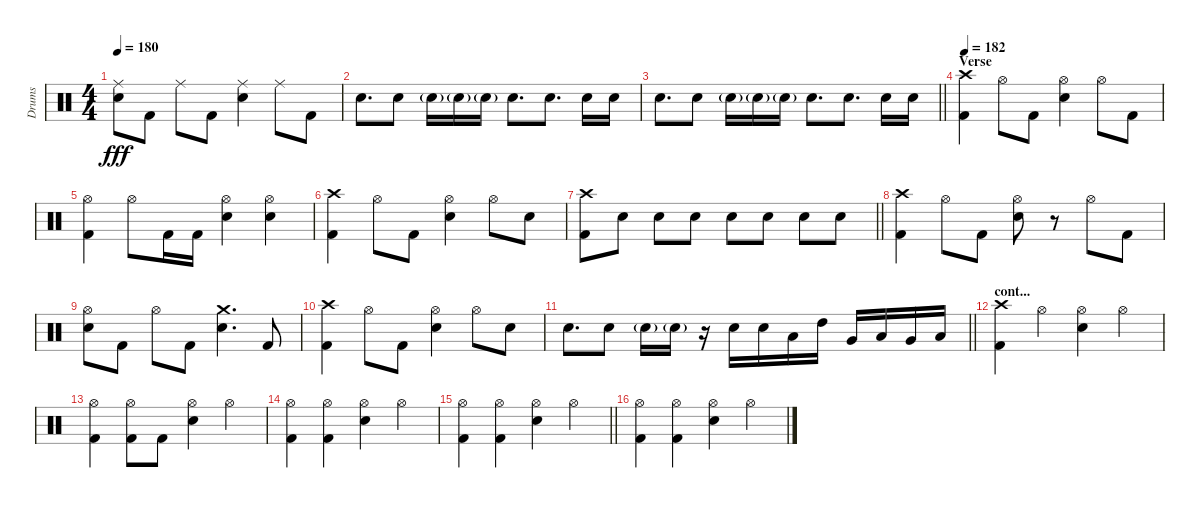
\track ("Drums" "Drums") {instrument percussion}
\staff
\articulation defaults
\ts (4 4)
\tempo 180
\clef neutral
\ks c
("Ride (middle)" "Snare (hit) 2").8{dy fff} "Kick (hit) 2".8 "Ride (middle)".8 "Kick (hit) 2".8 ("Ride (middle)" "Snare (hit) 2").4 "Ride (middle)".8 "Kick (hit) 2".8 |
"Snare (hit) 2".8{d} "Snare (hit) 2".8 "Snare (hit) 2"{g}.16 "Snare (hit) 2"{g}.16 "Snare (hit) 2"{g}.16 "Snare (hit) 2".8{d} "Snare (hit) 2".8{d} "Snare (hit) 2".16 "Snare (hit) 2".16 |
\barLineRight lightlight "Snare (hit) 2".8{d} "Snare (hit) 2".8 "Snare (hit) 2"{g}.16 "Snare (hit) 2"{g}.16 "Snare (hit) 2"{g}.16 "Snare (hit) 2".8{d} "Snare (hit) 2".8{d} "Snare (hit) 2".16 "Snare (hit) 2".16
|
\section ("" "Verse")
\tempo 182
("Crash high (hit)" "Kick (hit) 2").4 "Hi-Hat (open)".8 "Kick (hit) 2".8 ("Hi-Hat (open)" "Snare (hit) 2").4 "Hi-Hat (open)".8 "Kick (hit) 2".8 |
("Hi-Hat (open)" "Kick (hit) 2").4 "Hi-Hat (open)".8 "Kick (hit) 2".16 "Kick (hit) 2".16 ("Hi-Hat (open)" "Snare (hit) 2").4 ("Hi-Hat (open)" "Snare (hit) 2").4 |
("Crash high (hit)" "Kick (hit) 2").4 "Hi-Hat (open)".8 "Kick (hit) 2".8 ("Hi-Hat (open)" "Snare (hit) 2").4 "Hi-Hat (open)".8 "Snare (hit) 2".8 |
\barLineRight lightlight
("Crash high (hit)" "Kick (hit) 2").8 "Snare (hit) 2".8 "Snare (hit) 2".8 "Snare (hit) 2".8 "Snare (hit) 2".8 "Snare (hit) 2".8 "Snare (hit) 2".8 "Snare (hit) 2".8 |
("Crash high (hit)" "Kick (hit) 2").4 "Hi-Hat (open)".8 "Kick (hit) 2".8 ("Hi-Hat (open)" "Snare (hit) 2").8 r.8 "Hi-Hat (open)".8 "Kick (hit) 2".8 |
("Hi-Hat (open)" "Snare (hit) 2").8 "Kick (hit) 2".8 "Hi-Hat (open)".8 "Kick (hit) 2".8 ("Crash medium (hit)" "Snare (hit) 2").4{d} "Kick (hit) 2".8 |
("Crash high (hit)" "Kick (hit) 2").4 "Hi-Hat (open)".8 "Kick (hit) 2".8 ("Hi-Hat (open)" "Snare (hit) 2").4 "Hi-Hat (open)".8 "Snare (hit) 2".8 |
\barLineRight lightlight "Snare (hit) 2".8{d} "Snare (hit) 2".8 "Snare (hit) 2"{g}.16 "Snare (hit) 2"{g}.16
r.16 "Snare (hit) 2".16 "Snare (hit) 2".16 "Low Tom (hit)".16 "High Tom (hit)".16 "Very Low Tom (hit)".16 "Low Tom (hit)".16 "Very Low Tom (hit)".16 "Low Floor Tom (hit)".16 |
\section ("" "cont...")
("Crash high (hit)" "Kick (hit) 2").4 "Hi-Hat (open)".4 ("Hi-Hat (open)" "Snare (hit) 2").4 "Hi-Hat (open)".4 |
("Hi-Hat (open)" "Kick (hit) 2").4 ("Hi-Hat (open)" "Kick (hit) 2").8 "Kick (hit) 2".8 ("Hi-Hat (open)" "Snare (hit) 2").4 "Hi-Hat (open)".4 |
("Hi-Hat (open)" "Kick (hit) 2").4 ("Hi-Hat (open)" "Kick (hit) 2").4 ("Hi-Hat (open)" "Snare (hit) 2").4 "Hi-Hat (open)".4 |
\barLineRight lightlight
("Hi-Hat (open)" "Kick (hit) 2").4 ("Hi-Hat (open)" "Kick (hit) 2").4 ("Hi-Hat (open)" "Snare (hit) 2").4 "Hi-Hat (open)".4 |
("Hi-Hat (open)" "Kick (hit) 2").4 ("Hi-Hat (open)" "Kick (hit) 2").4 ("Hi-Hat (open)" "Snare (hit) 2").4 "Hi-Hat (open)".4
